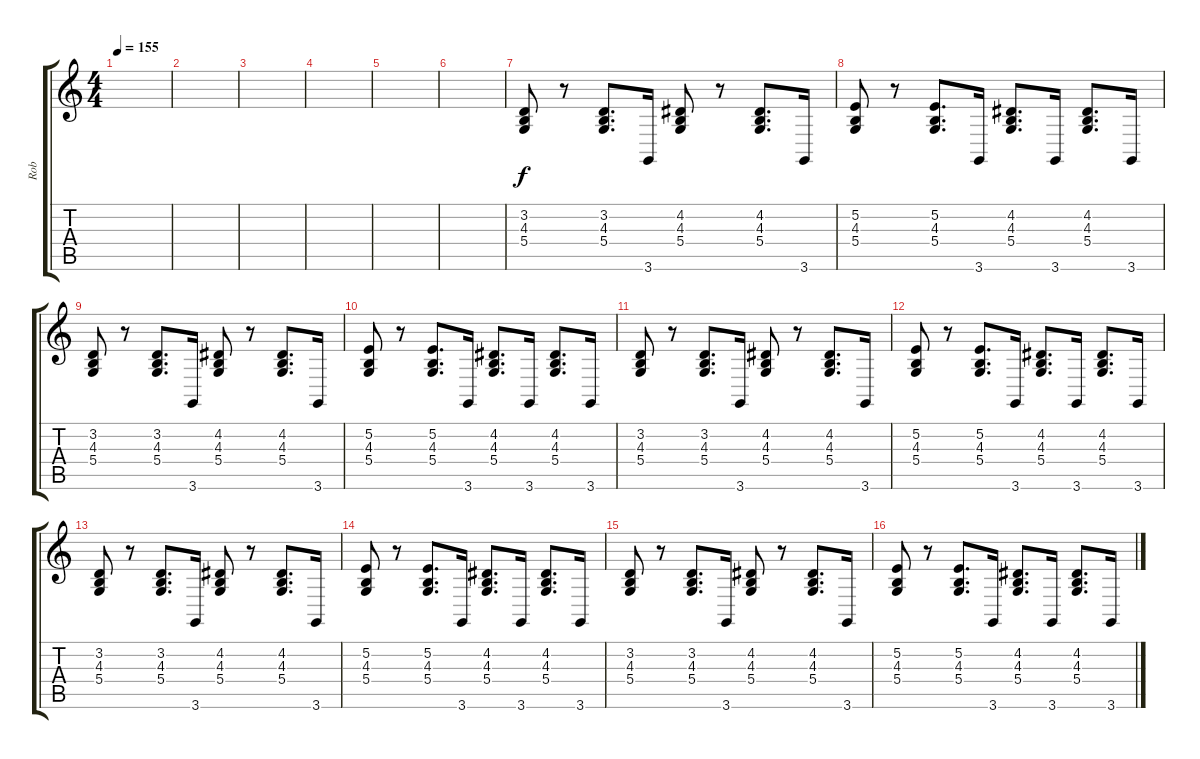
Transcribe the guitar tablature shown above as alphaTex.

\track ("Rob" "Rob") {instrument acousticgrandpiano}
\staff {score tabs}
\tuning (E4 B3 G3 D3 A2 E2) {hide}
\ts (4 4)
\tempo 155
\clef g2
\ks c
|
|
|
|
|
|
(3.2 4.3 5.4).8 r.8 (3.2 4.3 5.4).8{d} 3.6.16 (4.2 4.3 5.4).8 r.8 (4.2 4.3 5.4).8{d} 3.6.16 |
(5.2 4.3 5.4).8 r.8 (5.2 4.3 5.4).8{d} 3.6.16 (4.2 4.3 5.4).8{d} 3.6.16 (4.2 4.3 5.4).8{d} 3.6.16 |
(3.2 4.3 5.4).8 r.8 (3.2 4.3 5.4).8{d} 3.6.16 (4.2 4.3 5.4).8 r.8 (4.2 4.3 5.4).8{d} 3.6.16 |
(5.2 4.3 5.4).8 r.8 (5.2 4.3 5.4).8{d} 3.6.16 (4.2 4.3 5.4).8{d} 3.6.16 (4.2 4.3 5.4).8{d} 3.6.16 |
(3.2 4.3 5.4).8 r.8 (3.2 4.3 5.4).8{d} 3.6.16 (4.2 4.3 5.4).8 r.8 (4.2 4.3 5.4).8{d} 3.6.16 |
(5.2 4.3 5.4).8 r.8 (5.2 4.3 5.4).8{d} 3.6.16 (4.2 4.3 5.4).8{d} 3.6.16 (4.2 4.3 5.4).8{d} 3.6.16 |
(3.2 4.3 5.4).8 r.8 (3.2 4.3 5.4).8{d} 3.6.16 (4.2 4.3 5.4).8 r.8 (4.2 4.3 5.4).8{d} 3.6.16 |
(5.2 4.3 5.4).8 r.8 (5.2 4.3 5.4).8{d} 3.6.16 (4.2 4.3 5.4).8{d} 3.6.16 (4.2 4.3 5.4).8{d} 3.6.16 |
(3.2 4.3 5.4).8 r.8 (3.2 4.3 5.4).8{d} 3.6.16 (4.2 4.3 5.4).8 r.8 (4.2 4.3 5.4).8{d} 3.6.16 |
(5.2 4.3 5.4).8 r.8 (5.2 4.3 5.4).8{d} 3.6.16 (4.2 4.3 5.4).8{d} 3.6.16 (4.2 4.3 5.4).8{d} 3.6.16
